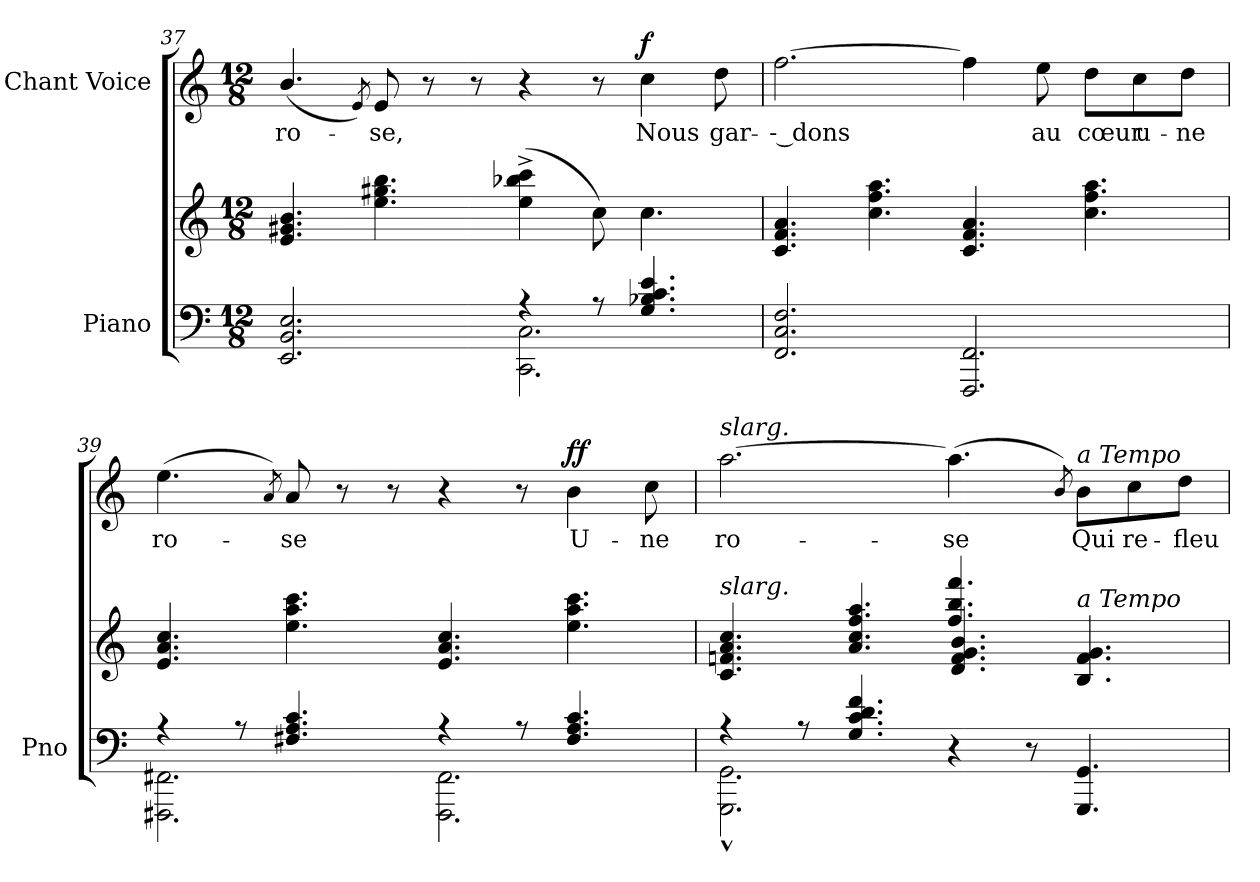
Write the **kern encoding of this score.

**kern	**kern	**kern	**text	**dynam
*part2	*part2	*part1	*part1	*part1
*staff3	*staff2	*staff1	*staff1	*staff1
*I"Piano	*	*I"Chant Voice	*	*
*I'Pno	*	*	*	*
*clefF4	*clefG2	*clefG2	*	*
*k[]	*k[]	*k[]	*	*
*M12/8	*M12/8	*M12/8	*	*
=37	=37	=37	=37	=37
*^	*	*	*	*
2.EE/ 2.BB/ 2.E/	2.ryy	4.e/ 4.g#X/ 4.b/	(<4.b/	-ro-	.
.	.	.	8qe/)	.	.
.	.	4.ee\ 4.gg#X\ 4.bb\	8e/	-se,	.
.	.	.	8r	.	.
.	.	.	8r	.	.
4r	2.CC\ 2.C\	(4ee\^ 4bb-X\^ 4ccc\^	4r	.	.
8r	.	8cc\)	8r	.	.
!	!	!	!	!	!LO:DY:a
4.G/ 4.B-X/ 4.c/ 4.e/	.	4.cc\	4cc\	Nous	f
.	.	.	8dd\	gar-	.
*v	*v	*	*	*	*
=38	=38	=38	=38	=38
2.FF/ 2.C/ 2.F/	4.c/ 4.f/ 4.a/	[2.ff\	-- dons	.
.	4.cc\ 4.ff\ 4.aa\	.	.	.
2.FFF/ 2.FF/	4.c/ 4.f/ 4.a/	4ff\]	.	.
.	.	8ee\	au	.
.	4.cc\ 4.ff\ 4.aa\	8dd\L	cœur	.
.	.	8cc\	u-	.
.	.	8dd\J	-ne	.
=39	=39	=39	=39	=39
*^	*	*	*	*
4r	2.FFF#X\ 2.FF#X\	4.e/ 4.a/ 4.cc/	(<4.ee\	ro-	.
8r	.	.	.	.	.
.	.	.	8qa/)	.	.
4.F#X/ 4.A/ 4.c/	.	4.ee\ 4.aa\ 4.ccc\	8a/	-se	.
.	.	.	8r	.	.
.	.	.	8r	.	.
4r	2.FFF#\ 2.FF#\	4.e/ 4.a/ 4.cc/	4r	.	.
8r	.	.	8r	.	.
!	!	!	!	!	!LO:DY:a
4.F#/ 4.A/ 4.c/	.	4.ee\ 4.aa\ 4.ccc\	4b\	U-	ff
.	.	.	8cc\	-ne	.
=40	=40	=40	=40	=40	=40
*	*	*^	*	*	*
!	!	!	!	!LO:TX:i:t=slarg.	!	!
!	!	!LO:TX:i:t=slarg.	!	!	!	!
4r	2.GGG\^^ 2.GG\^^	4.c/ 4.fn/ 4.a/ 4.cc/	2.ryy	[2.aa\	ro-	.
8r	.	.	.	.	.	.
4.G/ 4.c/ 4.d/ 4.f/	.	4.a/ 4.cc/ 4.ff/ 4.aa/	.	.	.	.
4.ryy	4r	4.ff/ 4.bb/ 4.fff/	4.d/ 4.f/ 4.g/ 4.b/	(<4.aa\]	-se	.
.	8r	.	.	.	.	.
.	.	.	.	8qb/)	.	.
!	!	!	!	!LO:TX:i:t=a Tempo	!	!
!	!	!LO:TX:i:t=a Tempo	!	!	!	!
8ryy	4.GGG/ 4.GG/	4.B/ 4.f/ 4.g/	4.ryy	8b\L	Qui	.
4ryy	.	.	.	8cc\	re-	.
.	.	.	.	8dd\J	-fleu-	.
*v	*v	*	*	*	*	*
*	*v	*v	*	*	*
=	=	=	=	=
*-	*-	*-	*-	*-
